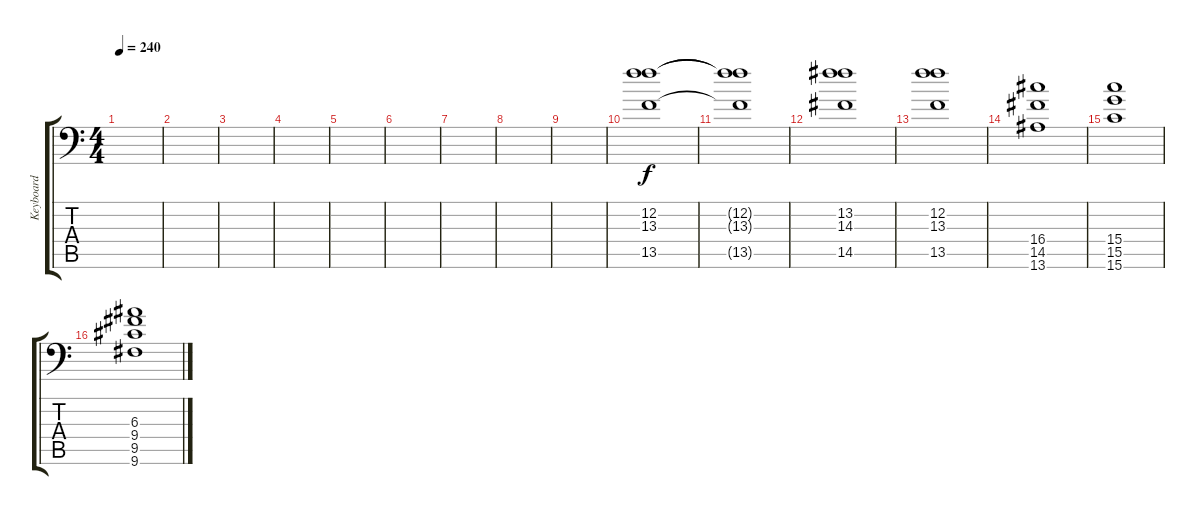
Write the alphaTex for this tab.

\track ("Keyboard" "Keyboard") {instrument acousticguitarsteel}
\staff {score tabs}
\tuning (B3 F3 E3 A2 E2 A1) {hide}
\ts (4 4)
\tempo 240
\clef f4
\ks c
|
|
|
|
|
|
|
|
|
(12.2 13.3 13.5).1 |
(12.2{t} 13.3{t} 13.5{t}).1 |
(13.2 14.3 14.5).1 |
(12.2 13.3 13.5).1 |
(16.4 14.5 13.6).1 |
(15.4 15.5 15.6).1 |
(6.3 9.4 9.5 9.6).1
